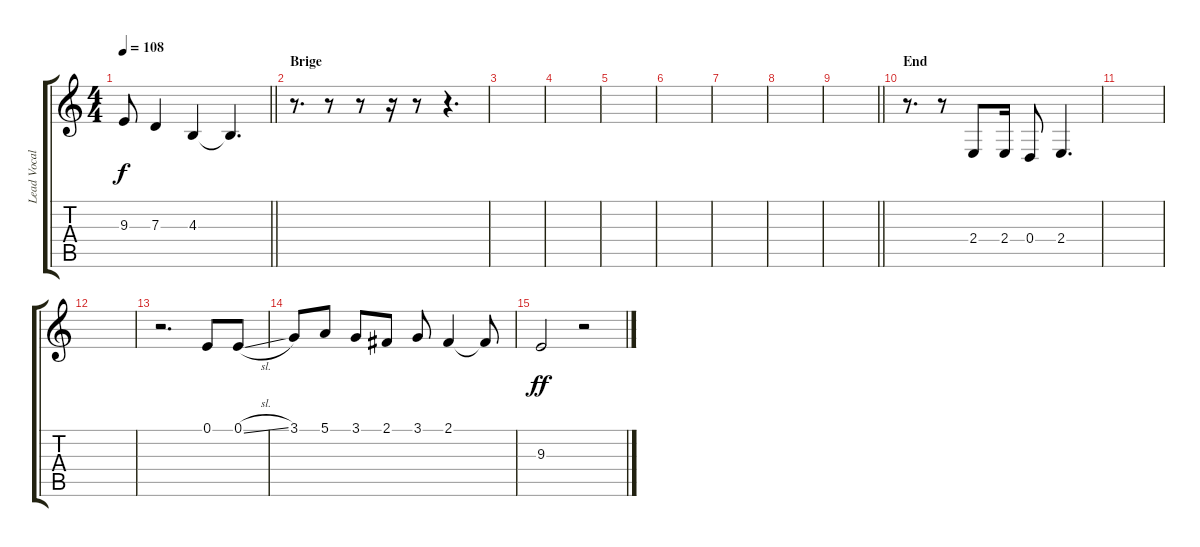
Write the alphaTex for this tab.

\track ("Lead Vocals" "Lead Vocal") {instrument lead6voice}
\staff {score tabs}
\tuning (E4 B3 G3 D3 A2 E2) {hide}
\ts (4 4)
\tempo 108
\clef g2
\barLineRight lightlight
\ks c
9.3{t}.8{dy f} 7.3.4 4.3.4 4.3{t}.4{d} |
\section ("" "Brige")
r.8{d} r.8 r.8 r.16 r.8 r.4{d} |
|
|
|
|
|
|
\barLineRight lightlight
|
\section ("" "End")
r.8{d} r.8 2.4.8 2.4.16 0.4.8 2.4.4{d} |
|
|
r.2{d} 0.1.8 0.1{sl}.8 |
3.1.8 5.1.8 3.1.8 2.1.8 3.1.8 2.1.4 2.1{t}.8 |
9.3.2{dy ff} r.2
